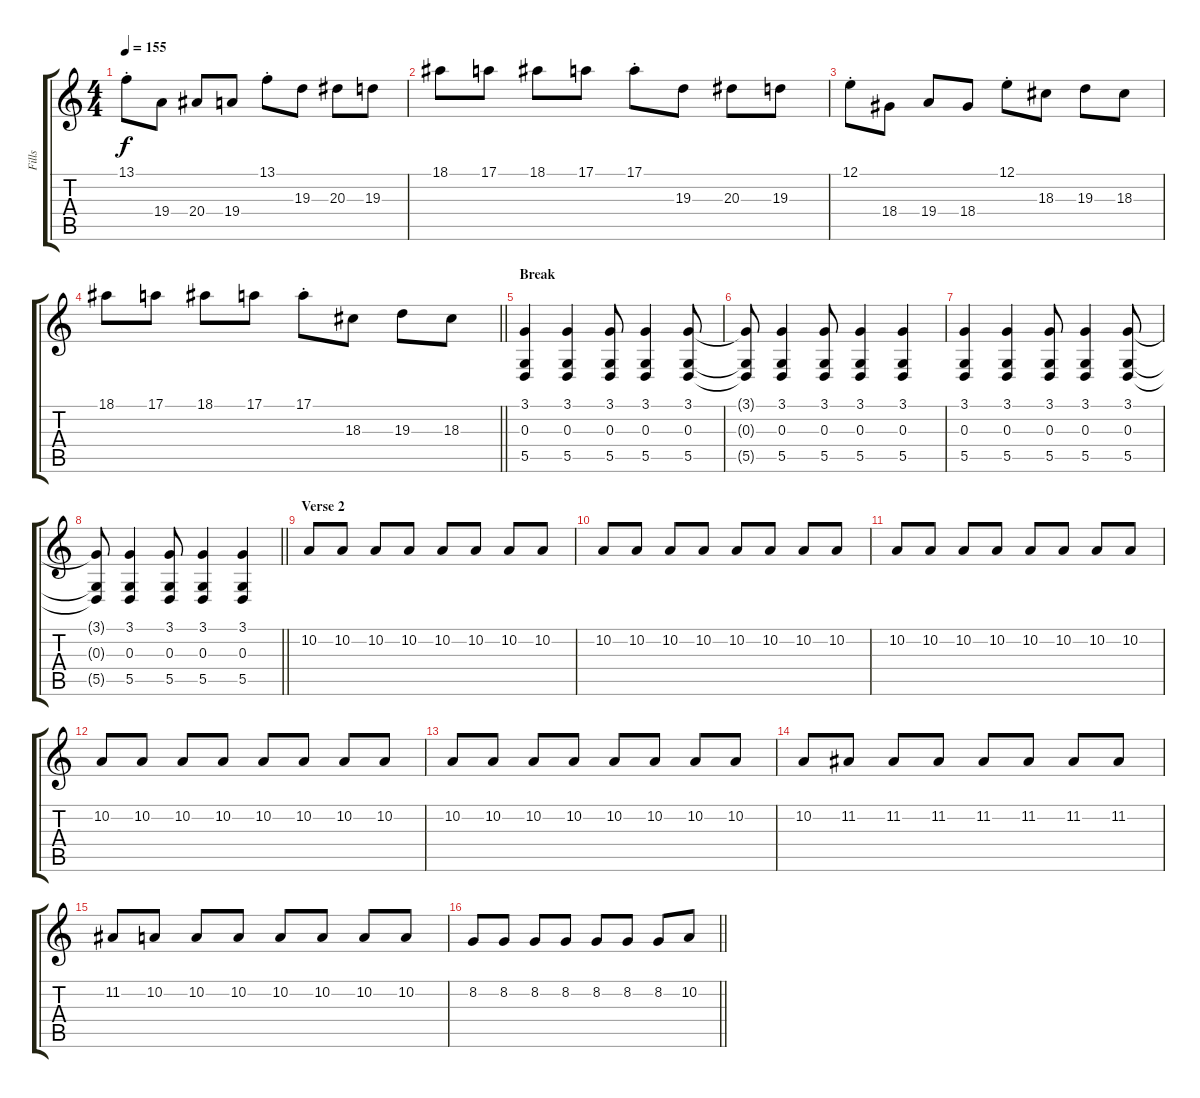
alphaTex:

\track ("Fills" "Fills") {instrument stringensemble1}
\staff {score tabs}
\tuning (E4 B3 G3 D3 A2 E2) {hide}
\ts (4 4)
\tempo 155
\clef g2
\ks c
13.1{st}.8{dy f} 19.4.8 20.4.8 19.4.8 13.1{st}.8 19.3.8 20.3.8 19.3.8 |
18.1.8 17.1.8 18.1.8 17.1.8 17.1{st}.8 19.3.8 20.3.8 19.3.8 |
12.1{st}.8 18.4.8 19.4.8 18.4.8 12.1{st}.8 18.3.8 19.3.8 18.3.8 |
\barLineRight lightlight
18.1.8 17.1.8 18.1.8 17.1.8 17.1{st}.8 18.3.8 19.3.8 18.3.8 |
\section ("" "Break")
(3.1 0.3 5.5).4{volume 9 instrument guitarfretnoise} (3.1 0.3 5.5).4 (3.1 0.3 5.5).8 (3.1 0.3 5.5).4 (3.1 0.3 5.5).8 |
(3.1{t} 0.3{t} 5.5{t}).8 (3.1 0.3 5.5).4 (3.1 0.3 5.5).8 (3.1 0.3 5.5).4 (3.1 0.3 5.5).4 |
(3.1 0.3 5.5).4 (3.1 0.3 5.5).4 (3.1 0.3 5.5).8 (3.1 0.3 5.5).4 (3.1 0.3 5.5).8 |
\barLineRight lightlight
(3.1{t} 0.3{t} 5.5{t}).8 (3.1 0.3 5.5).4 (3.1 0.3 5.5).8 (3.1 0.3 5.5).4 (3.1 0.3 5.5).4 |
\section ("" "Verse 2")
10.2.8{volume 10 instrument distortionguitar} 10.2.8 10.2.8 10.2.8 10.2.8 10.2.8 10.2.8 10.2.8 |
10.2.8 10.2.8 10.2.8 10.2.8 10.2.8 10.2.8 10.2.8 10.2.8 |
10.2.8 10.2.8 10.2.8 10.2.8 10.2.8 10.2.8 10.2.8 10.2.8 |
10.2.8 10.2.8 10.2.8 10.2.8 10.2.8 10.2.8 10.2.8 10.2.8 |
10.2.8 10.2.8 10.2.8 10.2.8 10.2.8 10.2.8 10.2.8 10.2.8 |
10.2.8 11.2.8 11.2.8 11.2.8 11.2.8 11.2.8 11.2.8 11.2.8 |
11.2.8 10.2.8 10.2.8 10.2.8 10.2.8 10.2.8 10.2.8 10.2.8 |
\barLineRight lightlight
8.2.8 8.2.8 8.2.8 8.2.8 8.2.8 8.2.8 8.2.8 10.2.8
